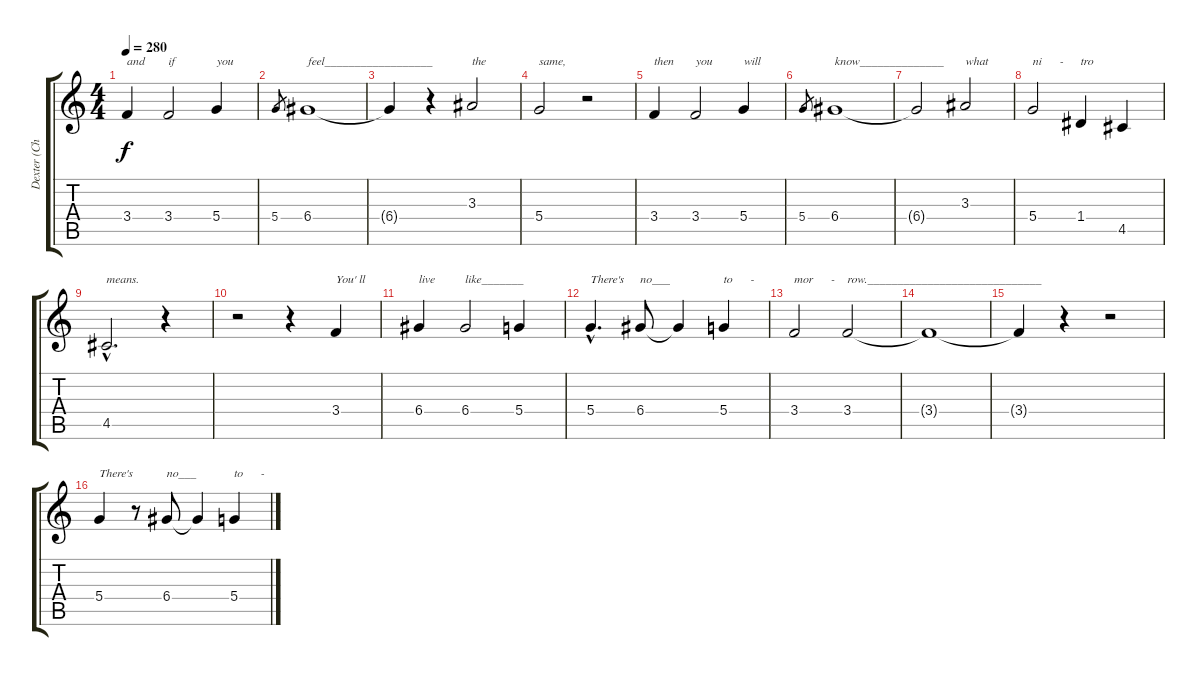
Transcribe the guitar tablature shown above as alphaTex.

\track ("Dexter (Chant)" "Dexter (Ch") {instrument tenorsax}
\staff {score tabs}
\tuning (E5 B4 G4 D4 A3 E3) {hide}
\ts (4 4)
\tempo 280
\clef g2
\ks c
3.4.4{txt "and" dy f} 3.4.2{txt "if"} 5.4.4{txt "you"} |
5.4.8{gr} 6.4.1{txt "feel__________________"} |
6.4{t}.4 r.4 3.3.2{txt "the"} |
5.4.2{txt "same,"} r.2 |
3.4.4{txt "then"} 3.4.2{txt "you"} 5.4.4{txt "will"} |
5.4.8{gr} 6.4.1{txt "know______________"} |
6.4{t}.2 3.3.2{txt "what"} |
5.4.2{txt "ni      -"} 1.4.4{txt "tro"} 4.5.4 |
4.5{hac}.2{d txt "means."} r.4 |
r.2 r.4 3.4.4{txt "You' ll"} |
6.4.4{txt "live"} 6.4.2{txt "like_______"} 5.4.4 |
5.4{hac}.4{d txt "There's"} 6.4.8{txt "no___"} 6.4{t}.4 5.4.4{txt "to      -"} |
3.4.2{txt "mor      -"} 3.4.2{txt "row._____________________________"} |
3.4{t}.1 |
3.4{t}.4 r.4 r.2 |
5.4.4{txt "There's"} r.8 6.4.8{txt "no___"} 6.4{t}.4 5.4.4{txt "to      -"}
